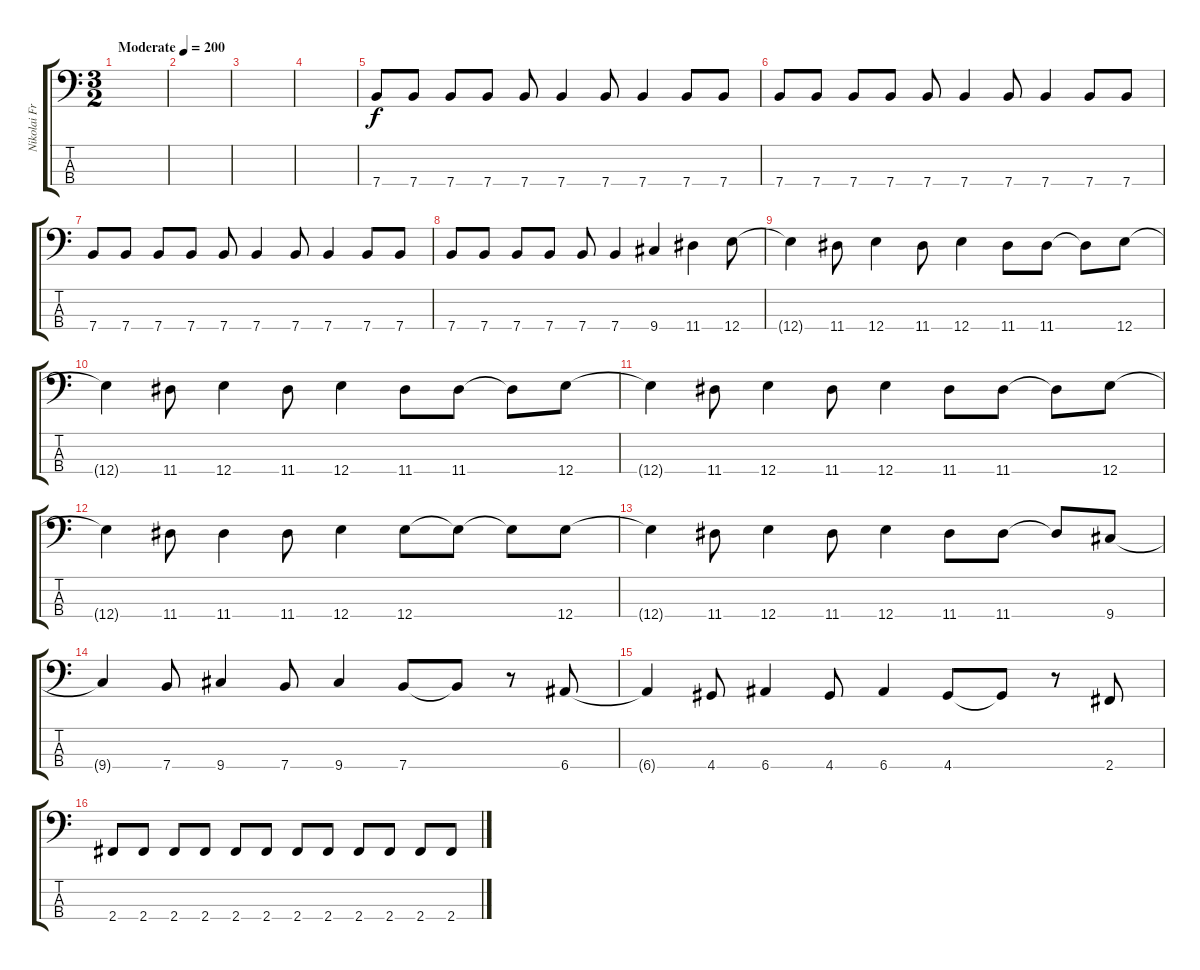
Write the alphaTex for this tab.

\track ("Nikolai Fraiture" "Nikolai Fr") {instrument electricbasspick}
\staff {score tabs}
\tuning (G2 D2 A1 E1) {hide}
\ts (3 2)
\tempo (200 "Moderate")
\clef f4
\ks c
|
|
|
|
7.4.8 7.4.8 7.4.8 7.4.8 7.4.8 7.4.4 7.4.8 7.4.4 7.4.8 7.4.8 |
7.4.8 7.4.8 7.4.8 7.4.8 7.4.8 7.4.4 7.4.8 7.4.4 7.4.8 7.4.8 |
7.4.8 7.4.8 7.4.8 7.4.8 7.4.8 7.4.4 7.4.8 7.4.4 7.4.8 7.4.8 |
7.4.8 7.4.8 7.4.8 7.4.8 7.4.8 7.4.4 9.4.4 11.4.4 12.4.8 |
12.4{t}.4 11.4.8 12.4.4 11.4.8 12.4.4 11.4.8 11.4.8 11.4{t}.8 12.4.8 |
12.4{t}.4 11.4.8 12.4.4 11.4.8 12.4.4 11.4.8 11.4.8 11.4{t}.8 12.4.8 |
12.4{t}.4 11.4.8 12.4.4 11.4.8 12.4.4 11.4.8 11.4.8 11.4{t}.8 12.4.8 |
12.4{t}.4 11.4.8 11.4.4 11.4.8 12.4.4 12.4.8 12.4{t}.8 12.4{t}.8 12.4.8 |
12.4{t}.4 11.4.8 12.4.4 11.4.8 12.4.4 11.4.8 11.4.8 11.4{t}.8 9.4.8 |
9.4{t}.4 7.4.8 9.4.4 7.4.8 9.4.4 7.4.8 7.4{t}.8 r.8 6.4.8 |
6.4{t}.4 4.4.8 6.4.4 4.4.8 6.4.4 4.4.8 4.4{t}.8 r.8 2.4.8 |
2.4.8 2.4.8 2.4.8 2.4.8 2.4.8 2.4.8 2.4.8 2.4.8 2.4.8 2.4.8 2.4.8 2.4.8
